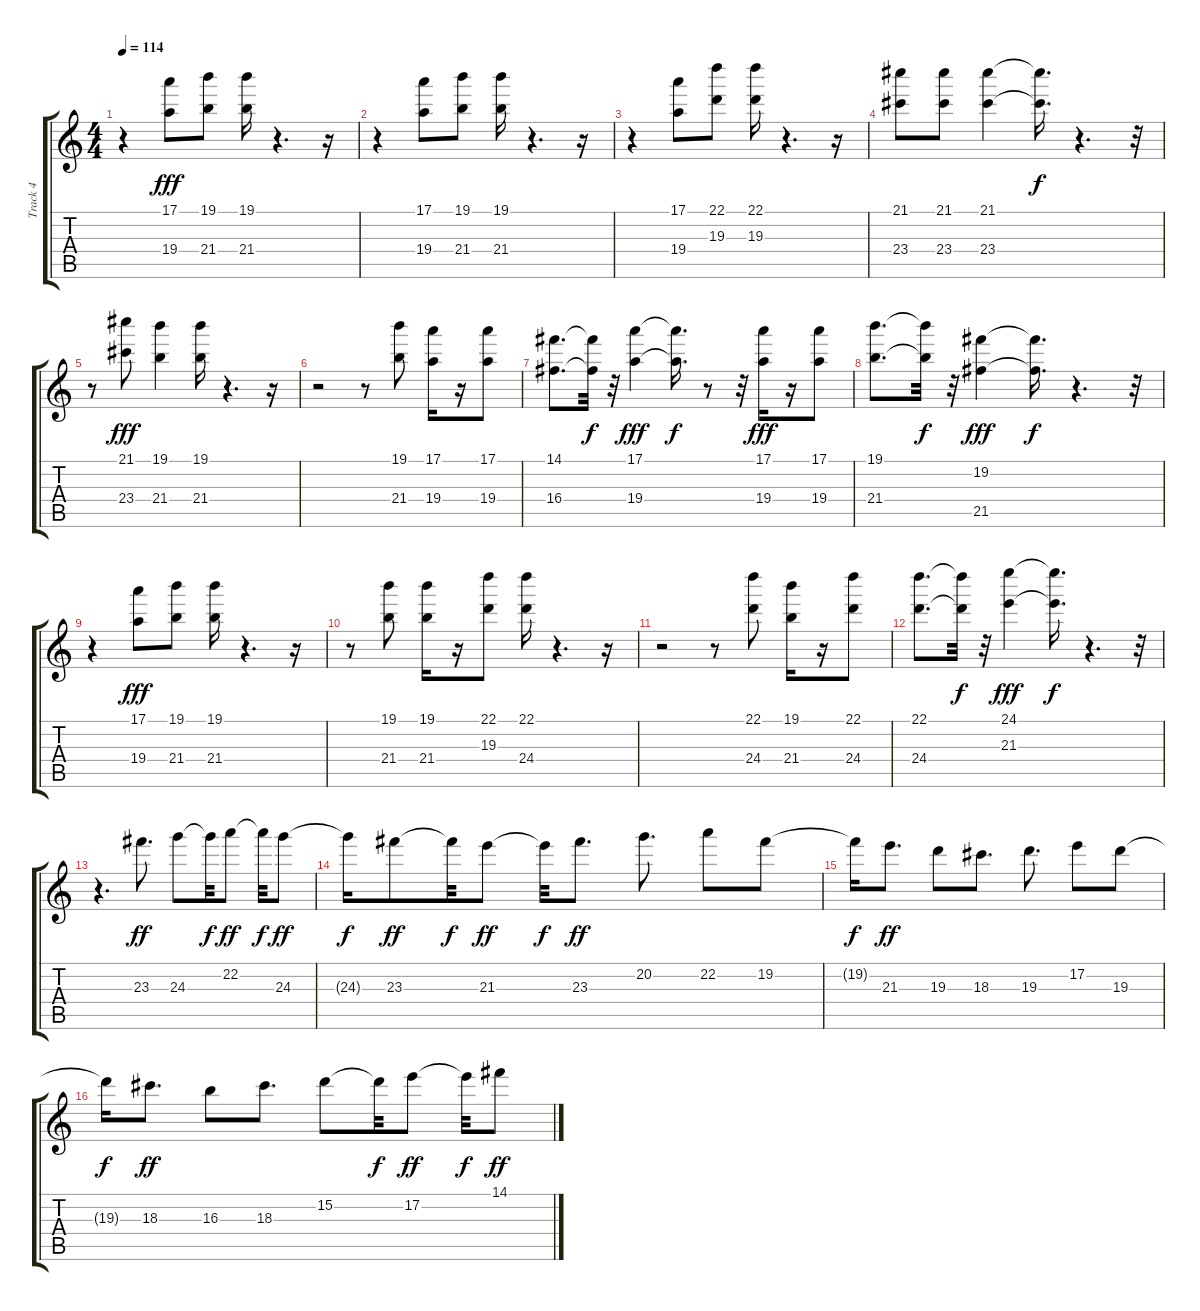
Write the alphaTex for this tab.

\track ("Track 4" "Track 4") {instrument overdrivenguitar}
\staff {score tabs}
\tuning (E4 B3 G3 D3 A2 E2) {hide}
\ts (4 4)
\tempo 114
\clef g2
\ks c
r.4{dy f} (17.1 19.4).8{dy fff} (19.1 21.4).8 (19.1 21.4).16 r.4{d} r.16 |
r.4 (17.1 19.4).8 (19.1 21.4).8 (19.1 21.4).16 r.4{d} r.16 |
r.4 (17.1 19.4).8 (22.1 19.3).8 (22.1 19.3).16 r.4{d} r.16 |
(21.1 23.4).8 (21.1 23.4).8 (21.1 23.4).4 (21.1{t} 23.4{t}).16{d dy f} r.4{d} r.32 |
r.8 (21.1 23.4).8{dy fff} (19.1 21.4).4 (19.1 21.4).16 r.4{d} r.16 |
r.2 r.8 (19.1 21.4).8 (17.1 19.4).16 r.16 (17.1 19.4).8 |
(14.1 16.4).8{d} (14.1{t} 16.4{t}).32{dy f} r.32 (17.1 19.4).4{dy fff} (17.1{t} 19.4{t}).16{d dy f} r.8 r.32 (17.1 19.4).16{dy fff} r.16 (17.1 19.4).8 |
(19.1 21.4).8{d} (19.1{t} 21.4{t}).32{dy f} r.32 (19.2 21.5).4{dy fff} (19.2{t} 21.5{t}).16{d dy f} r.4{d} r.32 |
r.4 (17.1 19.4).8{dy fff} (19.1 21.4).8 (19.1 21.4).16 r.4{d} r.16 |
r.8 (19.1 21.4).8 (19.1 21.4).16 r.16 (22.1 19.3).8 (22.1 24.4).16 r.4{d} r.16 |
r.2 r.8 (22.1 24.4).8 (19.1 21.4).16 r.16 (22.1 24.4).8 |
(22.1 24.4).8{d} (22.1{t} 24.4{t}).32{dy f} r.32 (24.1 21.3).4{dy fff} (24.1{t} 21.3{t}).16{d dy f} r.4{d} r.32 |
r.4{d} 23.3.8{d dy ff volume 16 instrument lead2sawtooth} 24.3.8 24.3{t}.32{dy f} 22.2.8{dy ff} 22.2{t}.32{dy f} 24.3.8{dy ff} |
24.3{t}.16{dy f} 23.3.8{dy ff} 23.3{t}.32{dy f} 21.3.8{dy ff} 21.3{t}.32{dy f} 23.3.8{d dy ff} 20.2.8{d} 22.2.8 19.2.8 |
19.2{t}.16{dy f} 21.3.8{d dy ff} 19.3.8 18.3.8{d} 19.3.8{d} 17.2.8 19.3.8 |
19.3{t}.16{dy f} 18.3.8{d dy ff} 16.3.8 18.3.8{d} 15.2.8 15.2{t}.32{dy f} 17.2.8{dy ff} 17.2{t}.32{dy f} 14.1.8{dy ff}
